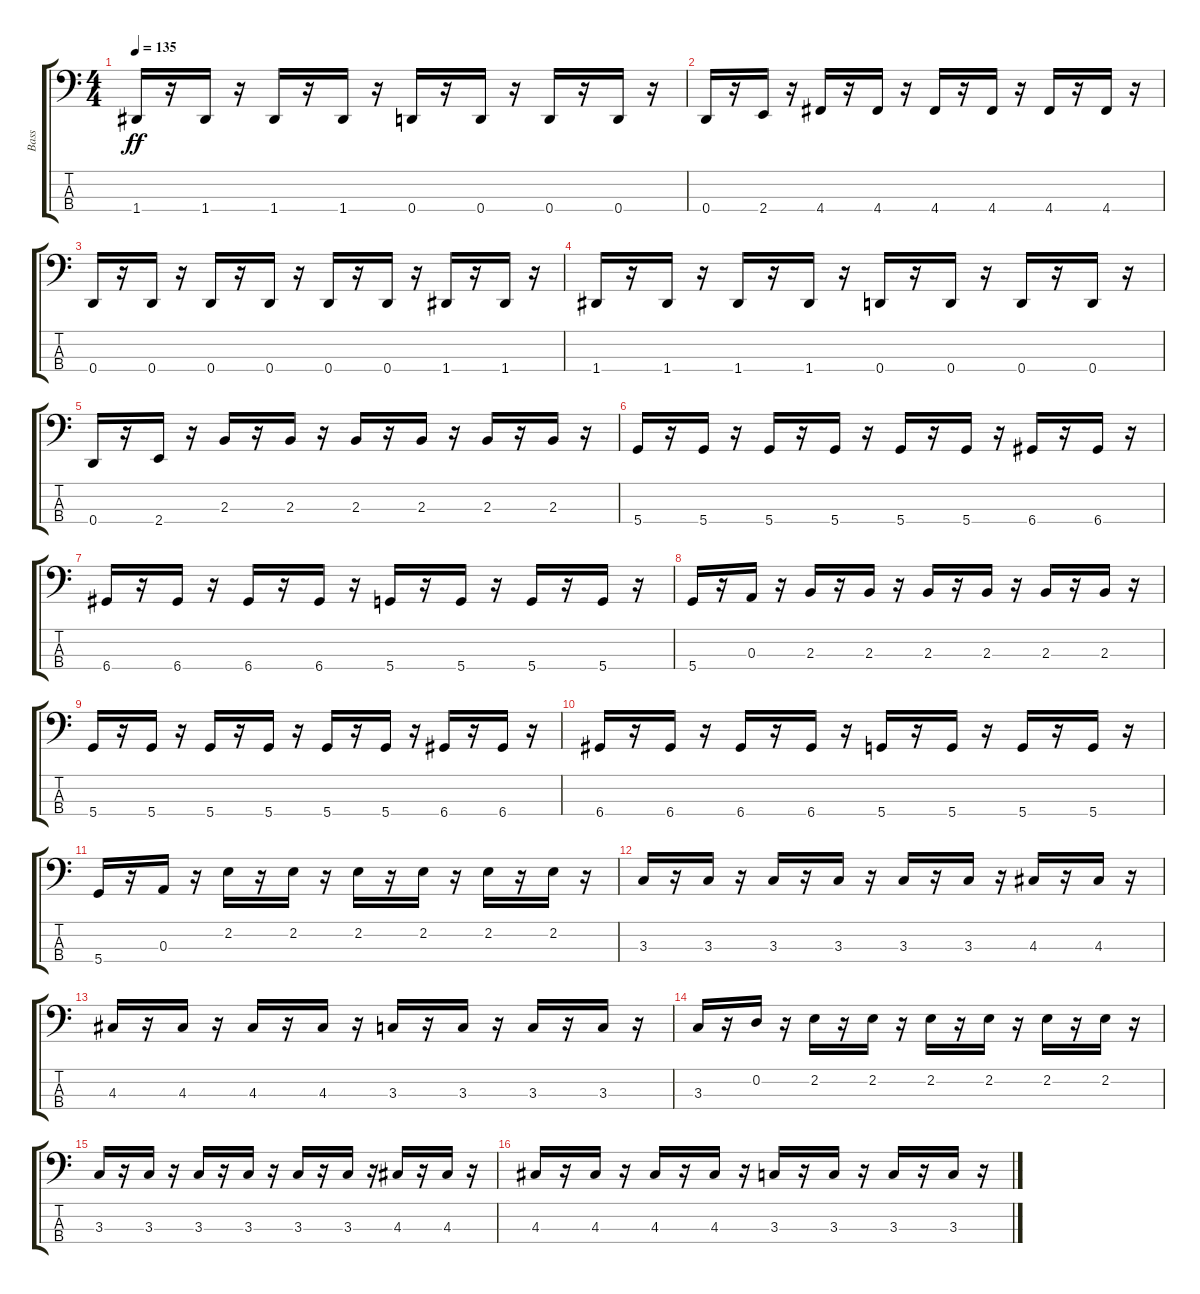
\track ("Bass" "Bass") {instrument electricbassfinger}
\staff {score tabs}
\tuning (G2 D2 A1 D1) {hide}
\ts (4 4)
\tempo 135
\clef f4
\ks c
1.4.16{dy ff} r.16 1.4.16 r.16 1.4.16 r.16 1.4.16 r.16 0.4.16 r.16 0.4.16 r.16 0.4.16 r.16 0.4.16 r.16 |
0.4.16 r.16 2.4.16 r.16 4.4.16 r.16 4.4.16 r.16 4.4.16 r.16 4.4.16 r.16 4.4.16 r.16 4.4.16 r.16 |
0.4.16 r.16 0.4.16 r.16 0.4.16 r.16 0.4.16 r.16 0.4.16 r.16 0.4.16 r.16 1.4.16 r.16 1.4.16 r.16 |
1.4.16 r.16 1.4.16 r.16 1.4.16 r.16 1.4.16 r.16 0.4.16 r.16 0.4.16 r.16 0.4.16 r.16 0.4.16 r.16 |
0.4.16 r.16 2.4.16 r.16 2.3.16 r.16 2.3.16 r.16 2.3.16 r.16 2.3.16 r.16 2.3.16 r.16 2.3.16 r.16 |
5.4.16 r.16 5.4.16 r.16 5.4.16 r.16 5.4.16 r.16 5.4.16 r.16 5.4.16 r.16 6.4.16 r.16 6.4.16 r.16 |
6.4.16 r.16 6.4.16 r.16 6.4.16 r.16 6.4.16 r.16 5.4.16 r.16 5.4.16 r.16 5.4.16 r.16 5.4.16 r.16 |
5.4.16 r.16 0.3.16 r.16 2.3.16 r.16 2.3.16 r.16 2.3.16 r.16 2.3.16 r.16 2.3.16 r.16 2.3.16 r.16 |
5.4.16 r.16 5.4.16 r.16 5.4.16 r.16 5.4.16 r.16 5.4.16 r.16 5.4.16 r.16 6.4.16 r.16 6.4.16 r.16 |
6.4.16 r.16 6.4.16 r.16 6.4.16 r.16 6.4.16 r.16 5.4.16 r.16 5.4.16 r.16 5.4.16 r.16 5.4.16 r.16 |
5.4.16 r.16 0.3.16 r.16 2.2.16 r.16 2.2.16 r.16 2.2.16 r.16 2.2.16 r.16 2.2.16 r.16 2.2.16 r.16 |
3.3.16 r.16 3.3.16 r.16 3.3.16 r.16 3.3.16 r.16 3.3.16 r.16 3.3.16 r.16 4.3.16 r.16 4.3.16 r.16 |
4.3.16 r.16 4.3.16 r.16 4.3.16 r.16 4.3.16 r.16 3.3.16 r.16 3.3.16 r.16 3.3.16 r.16 3.3.16 r.16 |
3.3.16 r.16 0.2.16 r.16 2.2.16 r.16 2.2.16 r.16 2.2.16 r.16 2.2.16 r.16 2.2.16 r.16 2.2.16 r.16 |
3.3.16 r.16 3.3.16 r.16 3.3.16 r.16 3.3.16 r.16 3.3.16 r.16 3.3.16 r.16 4.3.16 r.16 4.3.16 r.16 |
4.3.16 r.16 4.3.16 r.16 4.3.16 r.16 4.3.16 r.16 3.3.16 r.16 3.3.16 r.16 3.3.16 r.16 3.3.16 r.16
